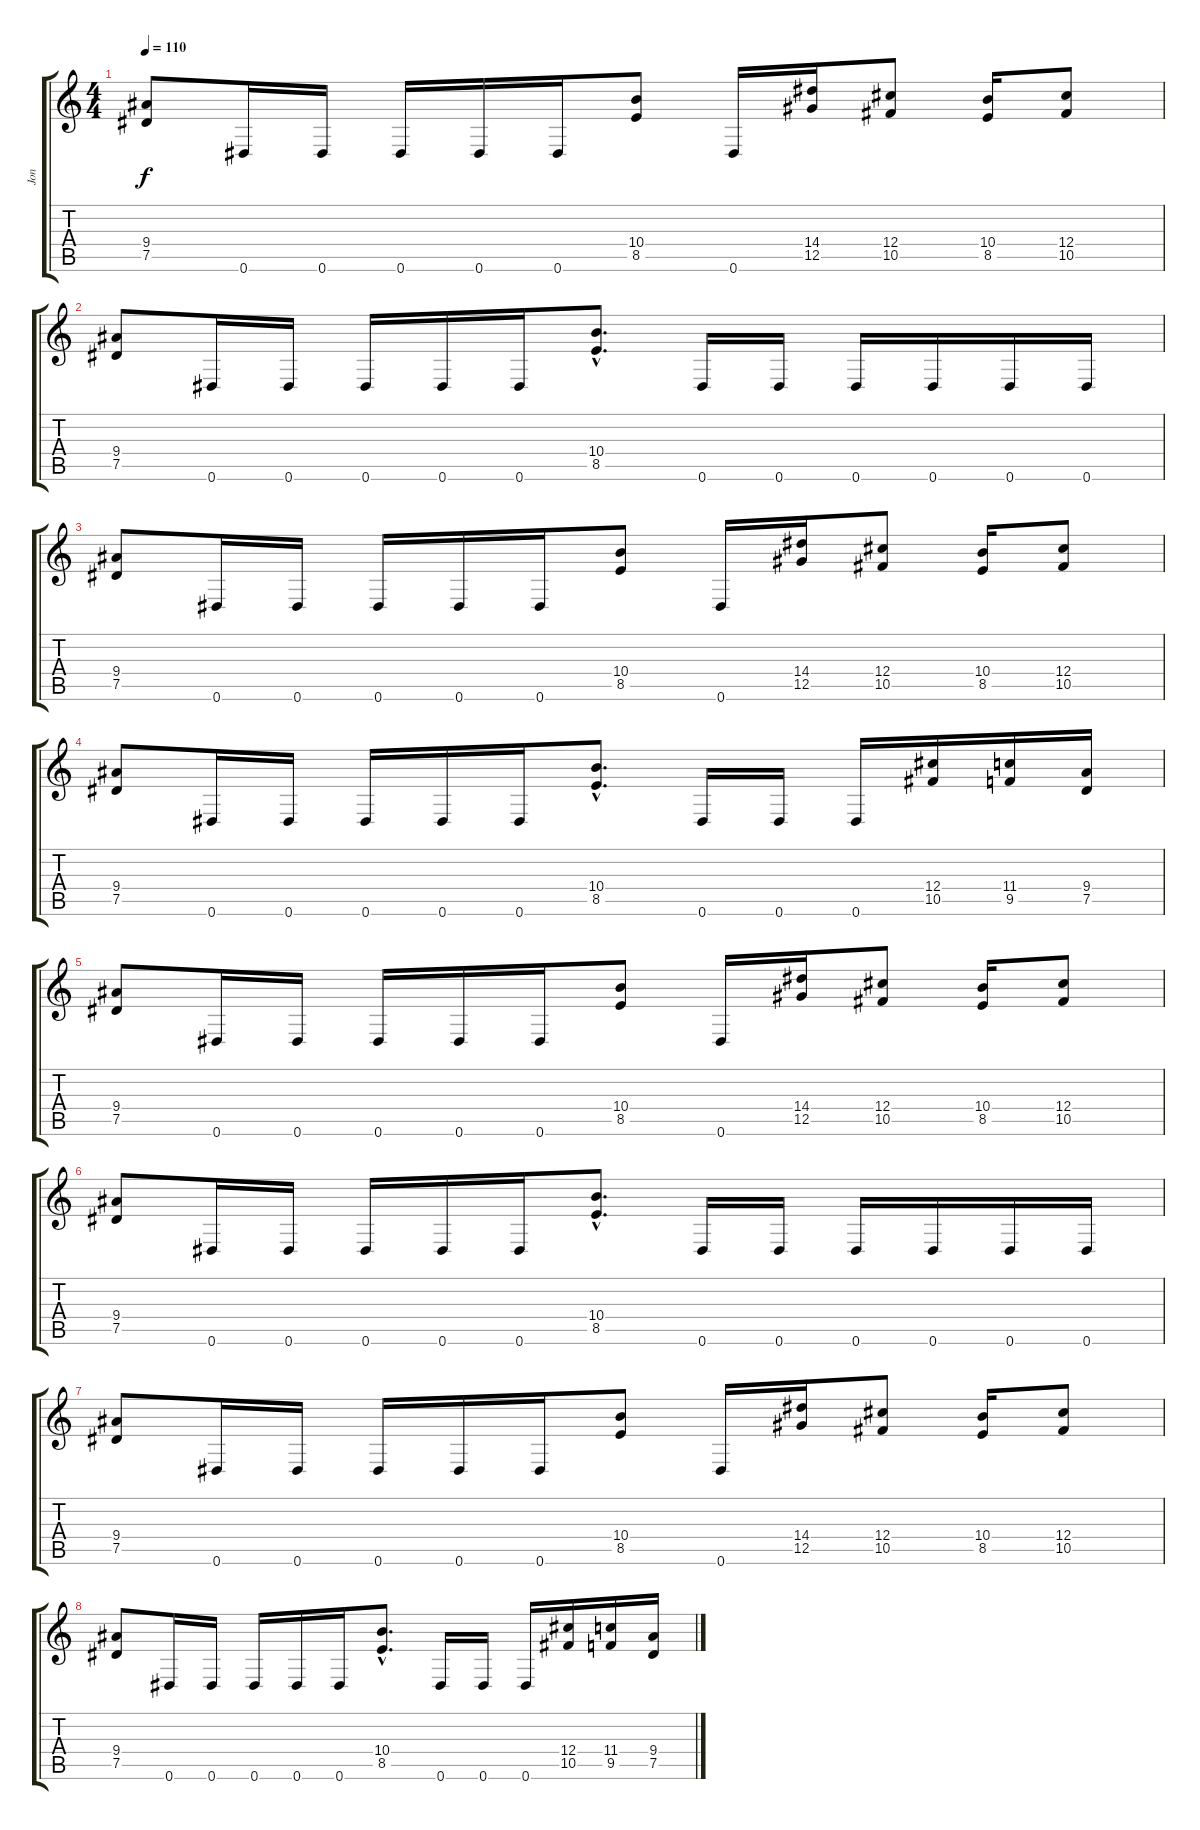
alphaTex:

\track ("Jon" "Jon") {instrument distortionguitar}
\staff {score tabs}
\tuning (Eb4 Bb3 Gb3 Db3 Ab2 Eb2) {hide}
\ts (4 4)
\tempo 110
\clef g2
\ks c
(9.4 7.5).8{dy f} 0.6.16 0.6.16 0.6.16 0.6.16 0.6.16 (10.4 8.5).8 0.6.16 (14.4 12.5).16 (12.4 10.5).8 (10.4 8.5).16 (12.4 10.5).8 |
(9.4 7.5).8 0.6.16 0.6.16 0.6.16 0.6.16 0.6.16 (10.4{hac} 8.5{hac}).8{d} 0.6.16 0.6.16 0.6.16 0.6.16 0.6.16 0.6.16 |
(9.4 7.5).8 0.6.16 0.6.16 0.6.16 0.6.16 0.6.16 (10.4 8.5).8 0.6.16 (14.4 12.5).16 (12.4 10.5).8 (10.4 8.5).16 (12.4 10.5).8 |
(9.4 7.5).8 0.6.16 0.6.16 0.6.16 0.6.16 0.6.16 (10.4{hac} 8.5{hac}).8{d} 0.6.16 0.6.16 0.6.16 (12.4 10.5).16 (11.4 9.5).16 (9.4 7.5).16 |
(9.4 7.5).8 0.6.16 0.6.16 0.6.16 0.6.16 0.6.16 (10.4 8.5).8 0.6.16 (14.4 12.5).16 (12.4 10.5).8 (10.4 8.5).16 (12.4 10.5).8 |
(9.4 7.5).8 0.6.16 0.6.16 0.6.16 0.6.16 0.6.16 (10.4{hac} 8.5{hac}).8{d} 0.6.16 0.6.16 0.6.16 0.6.16 0.6.16 0.6.16 |
(9.4 7.5).8 0.6.16 0.6.16 0.6.16 0.6.16 0.6.16 (10.4 8.5).8 0.6.16 (14.4 12.5).16 (12.4 10.5).8 (10.4 8.5).16 (12.4 10.5).8 |
(9.4 7.5).8 0.6.16 0.6.16 0.6.16 0.6.16 0.6.16 (10.4{hac} 8.5{hac}).8{d} 0.6.16 0.6.16 0.6.16 (12.4 10.5).16 (11.4 9.5).16 (9.4 7.5).16
